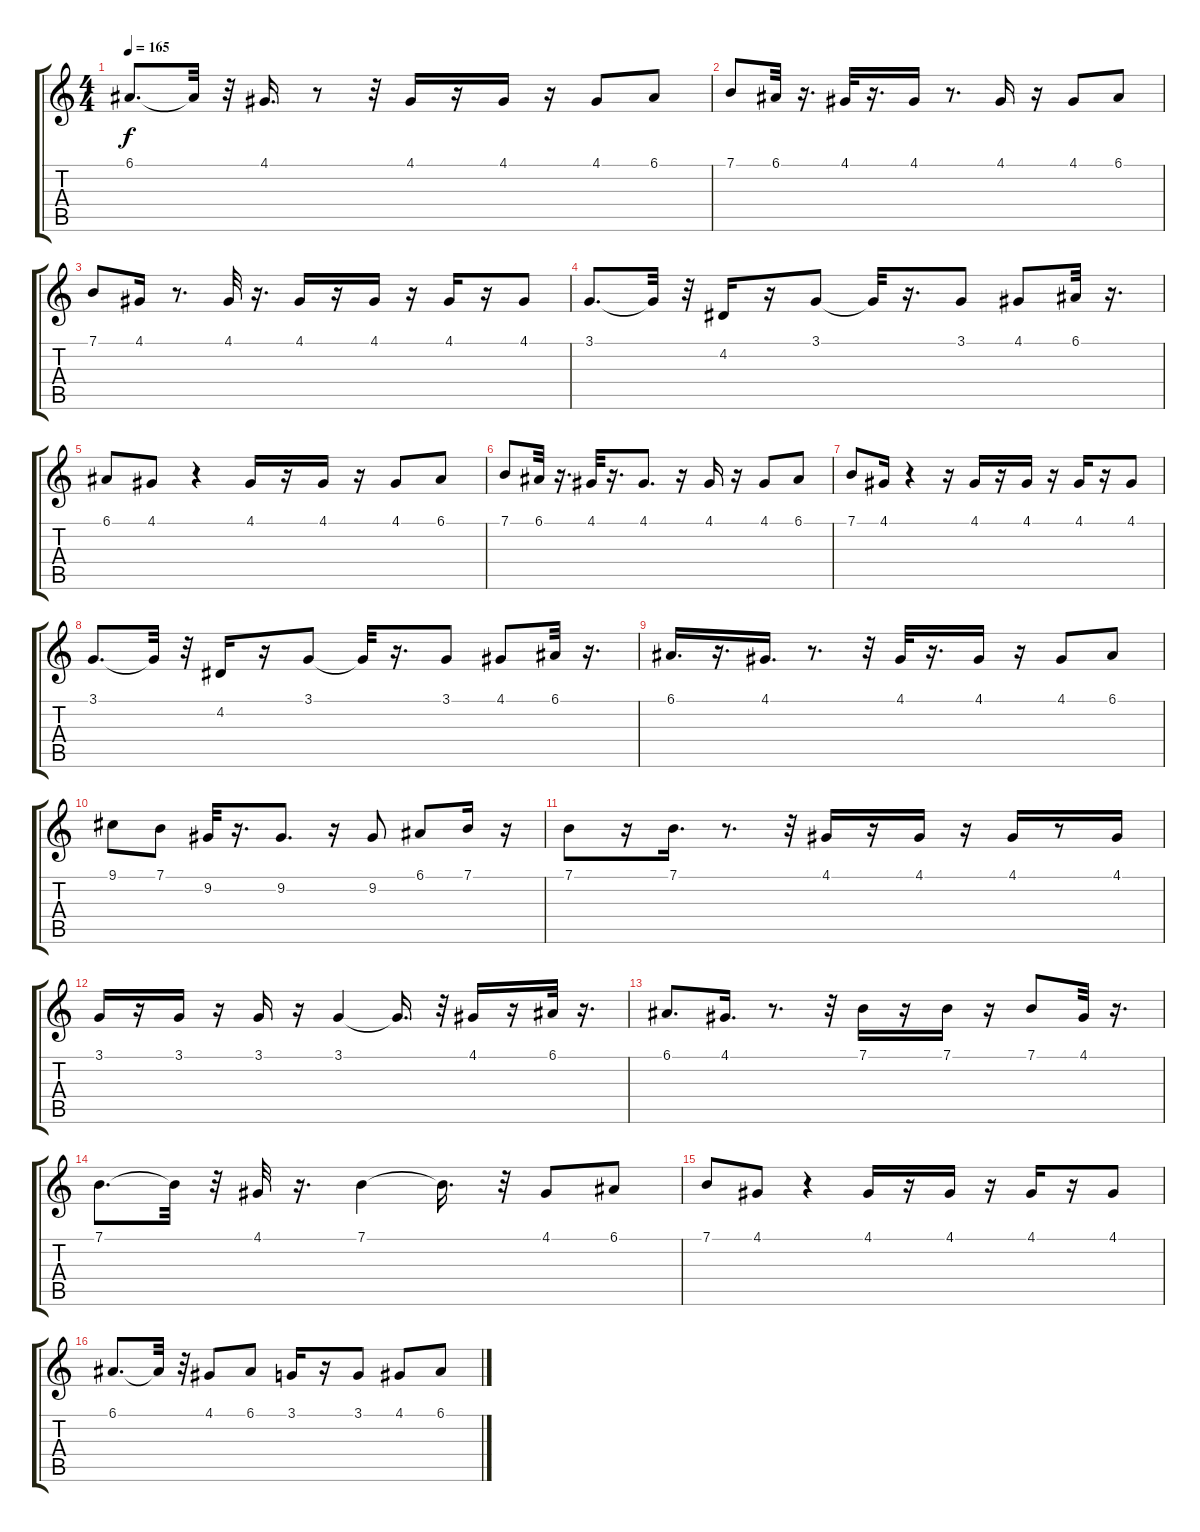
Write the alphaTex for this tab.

\track (" " " ") {instrument lead2sawtooth}
\staff {score tabs}
\tuning (E4 B3 G3 D3 A2 E2) {hide}
\ts (4 4)
\tempo 165
\clef g2
\ks c
6.1.8{d dy f} 6.1{t}.32 r.32 4.1.16{d} r.8 r.32 4.1.16 r.16 4.1.16 r.16 4.1.8 6.1.8 |
7.1.8 6.1.32 r.16{d} 4.1.32 r.16{d} 4.1.16 r.8{d} 4.1.16 r.16 4.1.8 6.1.8 |
7.1.8 4.1.16 r.8{d} 4.1.32 r.16{d} 4.1.16 r.16 4.1.16 r.16 4.1.16 r.16 4.1.8 |
3.1.8{d} 3.1{t}.32 r.32 4.2.16 r.16 3.1.8 3.1{t}.32 r.16{d} 3.1.8 4.1.8 6.1.32 r.16{d} |
6.1.8 4.1.8 r.4 4.1.16 r.16 4.1.16 r.16 4.1.8 6.1.8 |
7.1.8 6.1.32 r.16{d} 4.1.32 r.16{d} 4.1.8{d} r.16 4.1.16 r.16 4.1.8 6.1.8 |
7.1.8 4.1.16 r.4 r.16 4.1.16 r.16 4.1.16 r.16 4.1.16 r.16 4.1.8 |
3.1.8{d} 3.1{t}.32 r.32 4.2.16 r.16 3.1.8 3.1{t}.32 r.16{d} 3.1.8 4.1.8 6.1.32 r.16{d} |
6.1.16{d} r.16{d} 4.1.16{d} r.8{d} r.32 4.1.32 r.16{d} 4.1.16 r.16 4.1.8 6.1.8 |
9.1.8 7.1.8 9.2.32 r.16{d} 9.2.8{d} r.16 9.2.8 6.1.8 7.1.16 r.16 |
7.1.8 r.16 7.1.16{d} r.8{d} r.32 4.1.16 r.16 4.1.16 r.16 4.1.16 r.8 4.1.16 |
3.1.16 r.16 3.1.16 r.16 3.1.16 r.16 3.1.4 3.1{t}.16{d} r.32 4.1.16 r.16 6.1.32 r.16{d} |
6.1.8{d} 4.1.16{d} r.8{d} r.32 7.1.16 r.16 7.1.16 r.16 7.1.8 4.1.32 r.16{d} |
7.1.8{d} 7.1{t}.32 r.32 4.1.32 r.16{d} 7.1.4 7.1{t}.16{d} r.32 4.1.8 6.1.8 |
7.1.8 4.1.8 r.4 4.1.16 r.16 4.1.16 r.16 4.1.16 r.16 4.1.8 |
6.1.8{d} 6.1{t}.32 r.32 4.1.8 6.1.8 3.1.16 r.16 3.1.8 4.1.8 6.1.8
